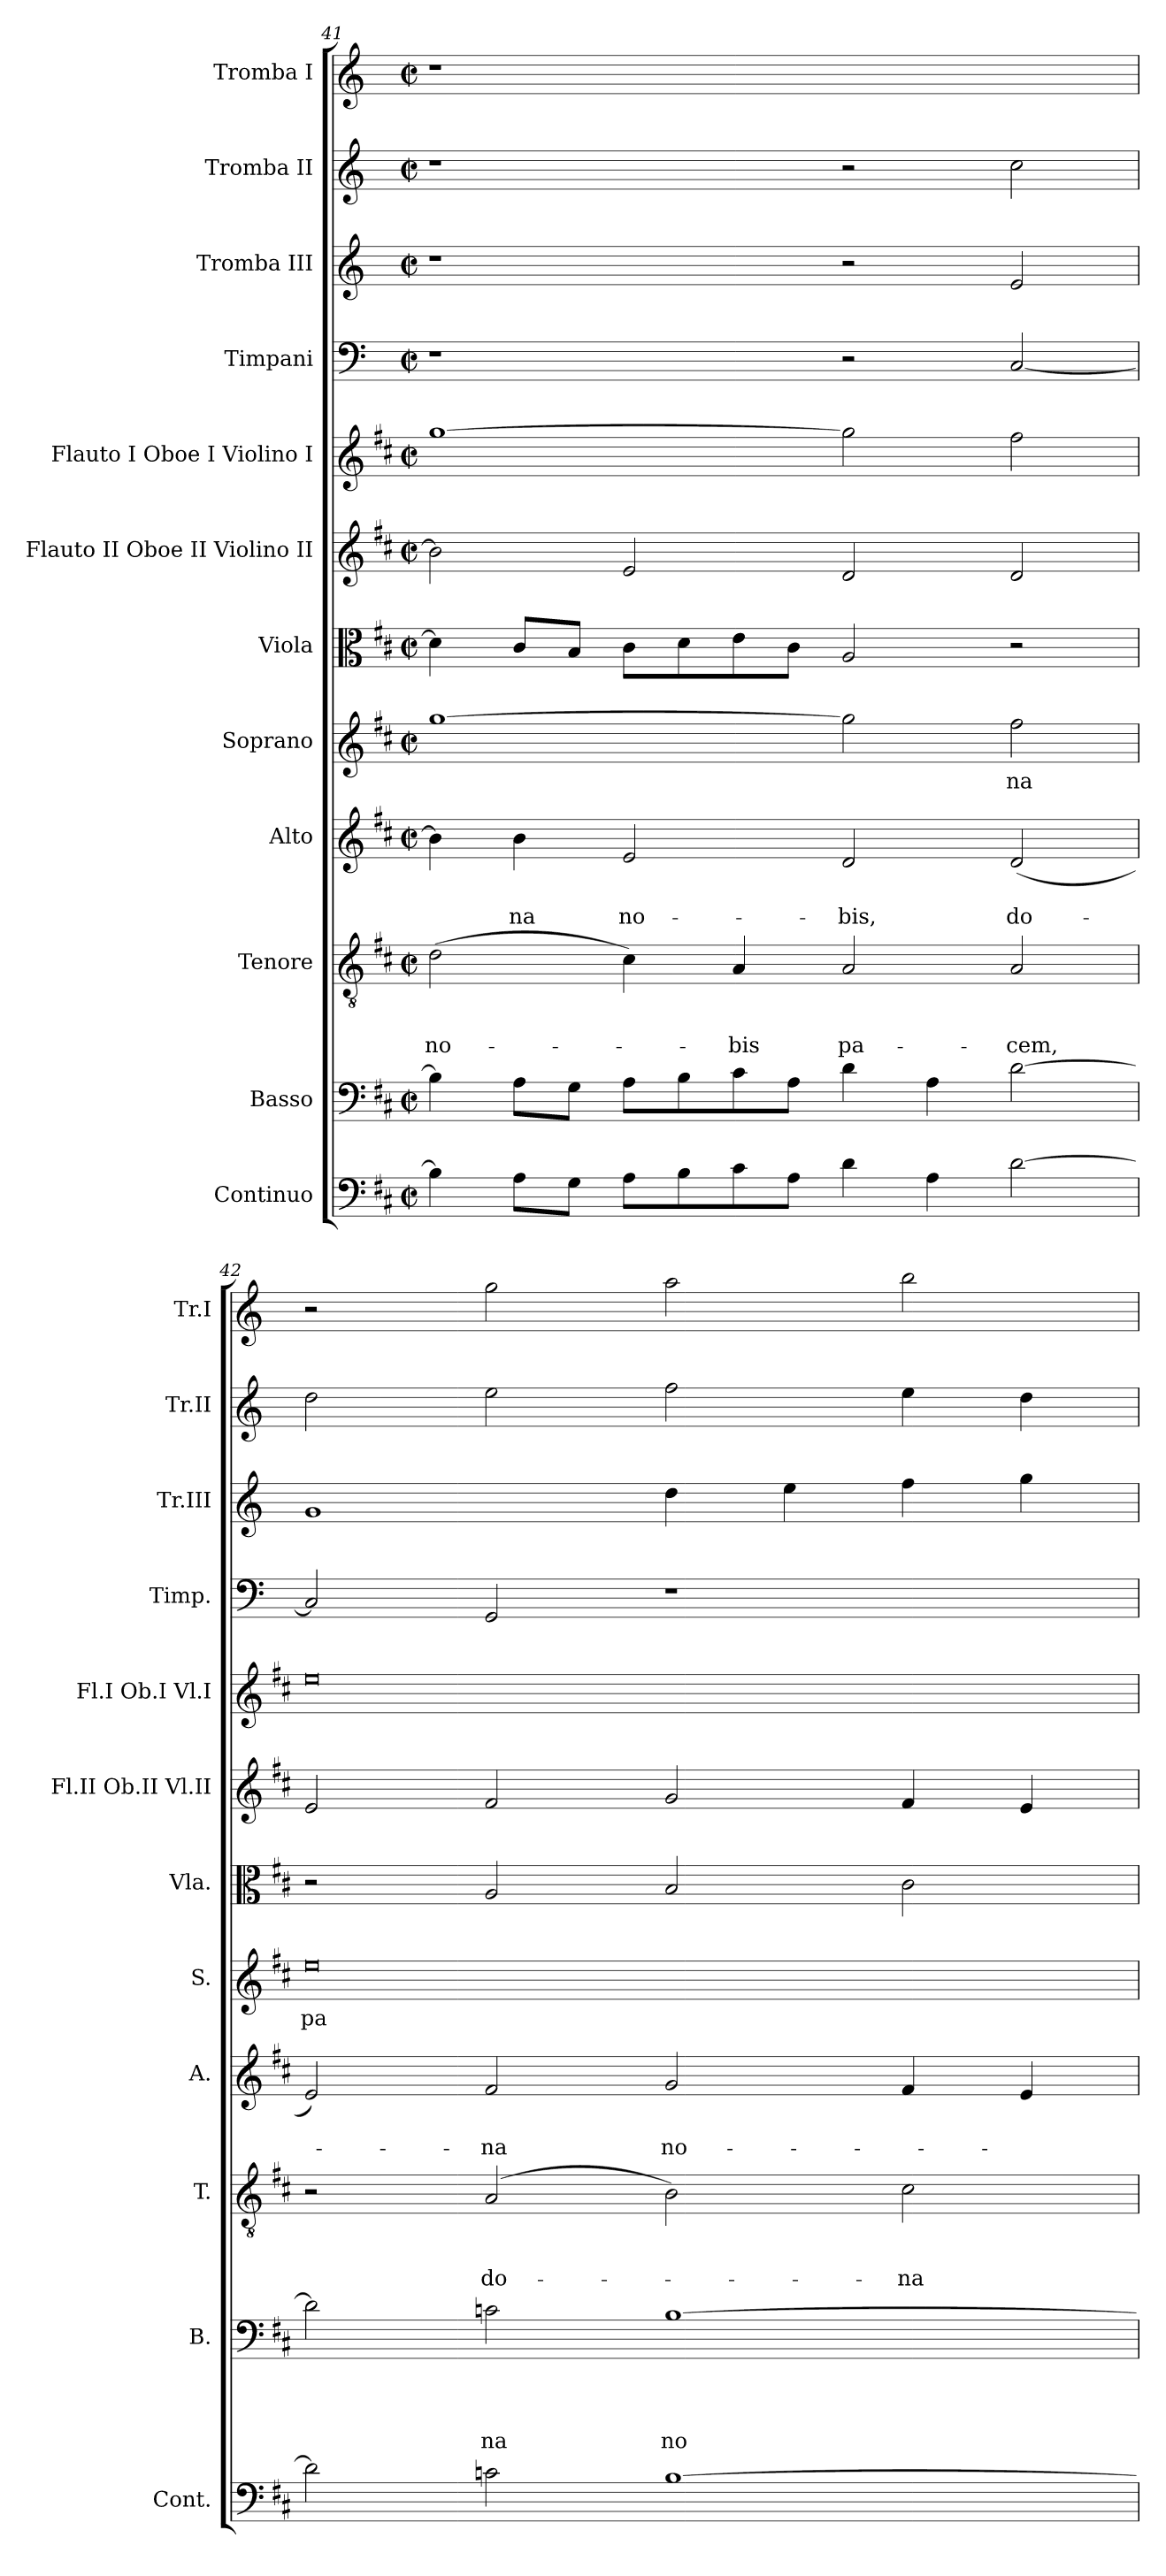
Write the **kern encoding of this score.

**kern	**kern	**text	**text	**text	**text	**kern	**text	**text	**text	**kern	**text	**text	**kern	**text	**kern	**kern	**kern	**kern	**kern	**kern	**kern
*part12	*part11	*part11	*part11	*part11	*part11	*part10	*part10	*part10	*part10	*part9	*part9	*part9	*part8	*part8	*part7	*part6	*part5	*part4	*part3	*part2	*part1
*staff12	*staff11	*staff11	*staff11	*staff11	*staff11	*staff10	*staff10	*staff10	*staff10	*staff9	*staff9	*staff9	*staff8	*staff8	*staff7	*staff6	*staff5	*staff4	*staff3	*staff2	*staff1
*I"Continuo	*I"Basso	*	*	*	*	*I"Tenore	*	*	*	*I"Alto	*	*	*I"Soprano	*	*I"Viola	*I"Flauto II Oboe II Violino II	*I"Flauto I Oboe I Violino I	*I"Timpani	*I"Tromba III	*I"Tromba II	*I"Tromba I
*I'Cont.	*I'B.	*	*	*	*	*I'T.	*	*	*	*I'A.	*	*	*I'S.	*	*I'Vla.	*I'Fl.II Ob.II Vl.II	*I'Fl.I Ob.I Vl.I	*I'Timp.	*I'Tr.III	*I'Tr.II	*I'Tr.I
*clefF4	*clefF4	*	*	*	*	*clefGv2	*	*	*	*clefG2	*	*	*clefG2	*	*clefC3	*clefG2	*clefG2	*clefF4	*clefG2	*clefG2	*clefG2
*	*	*	*	*	*	*	*	*	*	*	*	*	*	*	*	*	*	*ITrd-1c-2	*ITrd-1c-2	*ITrd-1c-2	*ITrd-1c-2
*k[f#c#]	*k[f#c#]	*	*	*	*	*k[f#c#]	*	*	*	*k[f#c#]	*	*	*k[f#c#]	*	*k[f#c#]	*k[f#c#]	*k[f#c#]	*k[f#c#]	*k[f#c#]	*k[f#c#]	*k[f#c#]
*D:	*D:	*	*	*	*	*D:	*	*	*	*D:	*	*	*D:	*	*D:	*D:	*D:	*D:	*D:	*D:	*D:
*M2/2	*M2/2	*	*	*	*	*M2/2	*	*	*	*M2/2	*	*	*M2/2	*	*M2/2	*M2/2	*M2/2	*M2/2	*M2/2	*M2/2	*M2/2
*met(c|)	*met(c|)	*	*	*	*	*met(c|)	*	*	*	*met(c|)	*	*	*met(c|)	*	*met(c|)	*met(c|)	*met(c|)	*met(c|)	*met(c|)	*met(c|)	*met(c|)
=41	=41	=41	=41	=41	=41	=41	=41	=41	=41	=41	=41	=41	=41	=41	=41	=41	=41	=41	=41	=41	=41
!	!	!	!	!	!	!	!	!	!LO:LY:b	!	!	!	!	!	!	!	!	!	!	!	!
4B\]	4B\]	.	.	.	.	(>2d\	.	.	no-	4b\]	.	.	[1gg	.	4d\]	2b\]	[1gg	1r	1r	1r	1r
!	!	!	!	!	!	!	!	!	!	!	!	!LO:LY:b	!	!	!	!	!	!	!	!	!
8A\L	8A\L	.	.	.	.	.	.	.	.	4b\	.	-na	.	.	8c#/L	.	.	.	.	.	.
8G\J	8G\J	.	.	.	.	.	.	.	.	.	.	.	.	.	8B/J	.	.	.	.	.	.
!	!	!	!	!	!	!	!	!	!	!	!	!LO:LY:b	!	!	!	!	!	!	!	!	!
8A\L	8A\L	.	.	.	.	4c#\)	.	.	.	2e/	.	no-	.	.	8c#\L	2e/	.	.	.	.	.
8B\	8B\	.	.	.	.	.	.	.	.	.	.	.	.	.	8d\	.	.	.	.	.	.
!	!	!	!	!	!	!	!	!	!LO:LY:b	!	!	!	!	!	!	!	!	!	!	!	!
8c#\	8c#\	.	.	.	.	4A/	.	.	-bis	.	.	.	.	.	8e\	.	.	.	.	.	.
8A\J	8A\J	.	.	.	.	.	.	.	.	.	.	.	.	.	8c#\J	.	.	.	.	.	.
!	!	!	!	!	!	!	!	!	!LO:LY:b	!	!	!LO:LY:b	!	!	!	!	!	!	!	!	!
4d\	4d\	.	.	.	.	2A/	.	.	pa-	2d/	.	-bis,	2gg\]	.	2A/	2d/	2gg\]	2r	2r	2r	1ryy
4A\	4A\	.	.	.	.	.	.	.	.	.	.	.	.	.	.	.	.	.	.	.	.
!	!	!	!	!	!	!	!	!	!LO:LY:b	!	!	!LO:LY:b	!	!LO:LY:b	!	!	!	!	!	!	!
[2d\	[2d\	.	.	.	.	2A/	.	.	-cem,	(<2d/	.	do-	2ff#\	-na	2r	2d/	2ff#\	[2D/	2f#/	2dd\	.
=42	=42	=42	=42	=42	=42	=42	=42	=42	=42	=42	=42	=42	=42	=42	=42	=42	=42	=42	=42	=42	=42
!	!	!	!	!	!	!	!	!	!	!	!	!	!	!LO:LY:b	!	!	!	!	!	!	!
2d\]	2d\]	.	.	.	.	2r	.	.	.	2e/)	.	.	0ee	pa-	2r	2e/	0ee	2D/]	1a	2ee\	2r
!	!	!	!	!	!LO:LY:b	!	!	!	!LO:LY:b	!	!	!LO:LY:b	!	!	!	!	!	!	!	!	!
2cn\	2cn\	.	.	.	-na	(>2A/	.	.	do-	2f#/	.	-na	.	.	2A/	2f#/	.	2AA/	.	2ff#\	2aa\
!	!	!	!	!	!LO:LY:b	!	!	!	!	!	!	!LO:LY:b	!	!	!	!	!	!	!	!	!
[1B	[1B	.	.	.	no-	2B\)	.	.	.	2g/	.	no-	.	.	2B/	2g/	.	1r	4ee\	2gg\	2bb\
.	.	.	.	.	.	.	.	.	.	.	.	.	.	.	.	.	.	.	4ff#\	.	.
!	!	!	!	!	!	!	!	!	!LO:LY:b	!	!	!	!	!	!	!	!	!	!	!	!
.	.	.	.	.	.	2c#\	.	.	-na	4f#/	.	.	.	.	2c#\	4f#/	.	.	4gg\	4ff#\	2ccc#\
.	.	.	.	.	.	.	.	.	.	4e/	.	.	.	.	.	4e/	.	.	4aa\	4ee\	.
=	=	=	=	=	=	=	=	=	=	=	=	=	=	=	=	=	=	=	=	=	=
*-	*-	*-	*-	*-	*-	*-	*-	*-	*-	*-	*-	*-	*-	*-	*-	*-	*-	*-	*-	*-	*-
